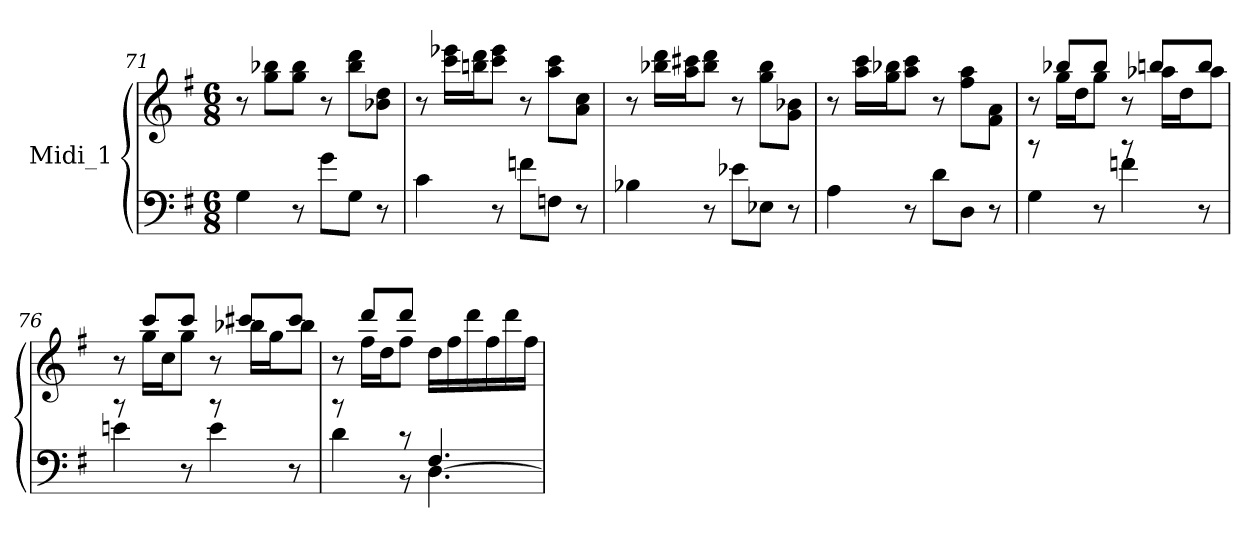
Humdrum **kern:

**kern	**kern
*part1	*part1
*staff2	*staff1
*I"Midi_1	*
*clefF4	*clefG2
*k[f#]	*k[f#]
*G:	*G:
*M6/8	*M6/8
=71	=71
*^	*
2ryy	4G\	8r
.	.	8gg\ 8bb-X\L
.	8r	8gg\ 8bb-\J
.	8g\L	8r
4ryy	8G\J	8bb-\ 8ddd\L
.	8r	8b-X\ 8dd\J
=72	=72	=72
2ryy	4c\	8r
.	.	16ccc\ 16eee-X\LL
.	.	16bbni\ 16ddd\J
.	8r	8ccc\ 8eee-\J
.	8fn\L	8r
4ryy	8Fn\J	8aa\ 8ccc\L
.	8r	8a\ 8cc\J
=73	=73	=73
2ryy	4B-X\	8r
.	.	16bb-X\ 16ddd\LL
.	.	16aa\ 16ccc#X\J
.	8r	8bb-\ 8ddd\J
.	8e-X\L	8r
4ryy	8E-X\J	8gg\ 8bb-\L
.	8r	8g\ 8b-X\J
!!LO:LB:g=z
=74	=74	=74
*	*^	*
2ryy	4A\	2ryy	8r
.	.	.	16aa\ 16ccc\LL
.	.	.	16gg\ 16bb-X\J
.	8r	.	8aa\ 8ccc\J
.	8d\L	.	8r
4ryy	8D\J	4ryy	8ff#i\ 8aa\L
.	8r	.	8f#i\ 8a\J
=75	=75	=75	=75
*	*	*	*^
8rb	4G\	2ryy	8r	8ryy
4ryy	.	.	8bb-X/L	16gg\LL
.	.	.	.	16dd\J
.	8r	.	8bb-/J	8gg\J
8rb	4fn\	.	8r	8ryy
4ryy	.	4ryy	8bbn/L	16aa-X\LL
.	.	.	.	16dd\J
.	8r	.	8bb/J	8aa-\J
=76	=76	=76	=76	=76
8rb	4eni\	2ryy	8r	8ryy
4ryy	.	.	8ccc/L	16gg\LL
.	.	.	.	16cc\J
.	8r	.	8ccc/J	8gg\J
8rb	4e\	.	8r	8ryy
4ryy	.	4ryy	8ccc#X/L	16bb-X\LL
.	.	.	.	16gg\J
.	8r	.	8ccc#/J	8bb-\J
=77	=77	=77	=77	=77
8r	4d\	4ryy	8r	8ryy
4ryy	.	.	8ddd/L	16ff#\LL
.	.	.	.	16dd\J
.	8r	8r	8ddd/J	8ff#\J
8ryy	4.F#/	[4.D\	16dd\LL	4.ryy
.	.	.	16ff#\	.
4ryy	.	.	16ddd\	.
.	.	.	16ff#\	.
.	.	.	16ddd\	.
.	.	.	16ff#\JJ	.
*v	*v	*v	*	*
*	*v	*v
=	=
*-	*-
